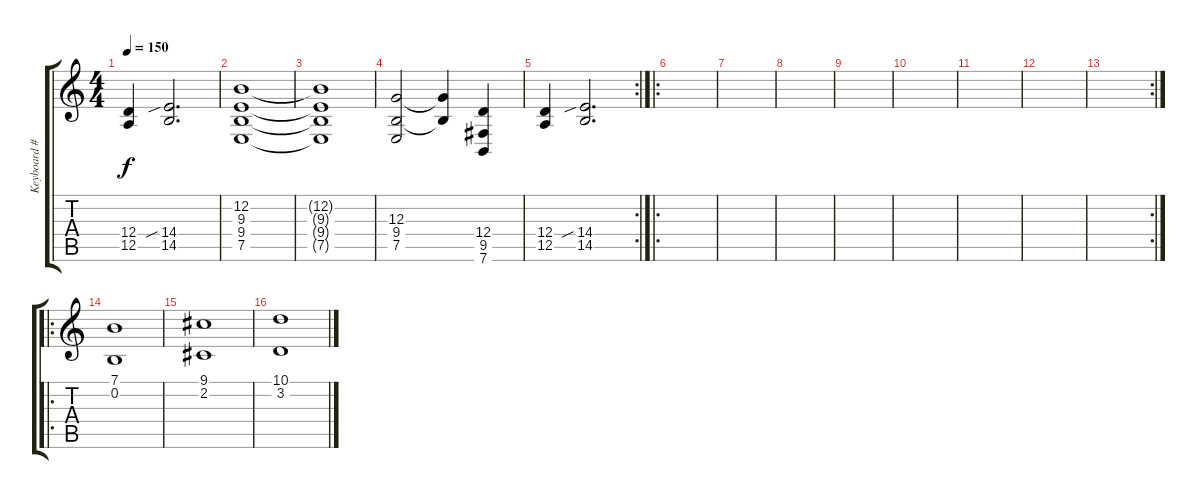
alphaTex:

\track ("Keyboard #1" "Keyboard #") {instrument choiraahs}
\staff {score tabs}
\tuning (E4 B3 G3 D3 A2 E2) {hide}
\ts (4 4)
\tempo 150
\clef g2
\ks c
(12.4 12.5).4{dy f} (14.4{sib} 14.5).2{d} |
(12.2 9.3 9.4 7.5).1 |
(12.2{t} 9.3{t} 9.4{t} 7.5{t}).1 |
(12.3 9.4 7.5).2 (12.3{t} 9.4{t}).4 (12.4 9.5 7.6).4 |
\rc 2
(12.4 12.5).4 (14.4{sib} 14.5).2{d} |
\ro
|
|
|
|
|
|
|
\rc 2
|
\ro
(7.1 0.2).1 |
(9.1 2.2).1 |
(10.1 3.2).1
